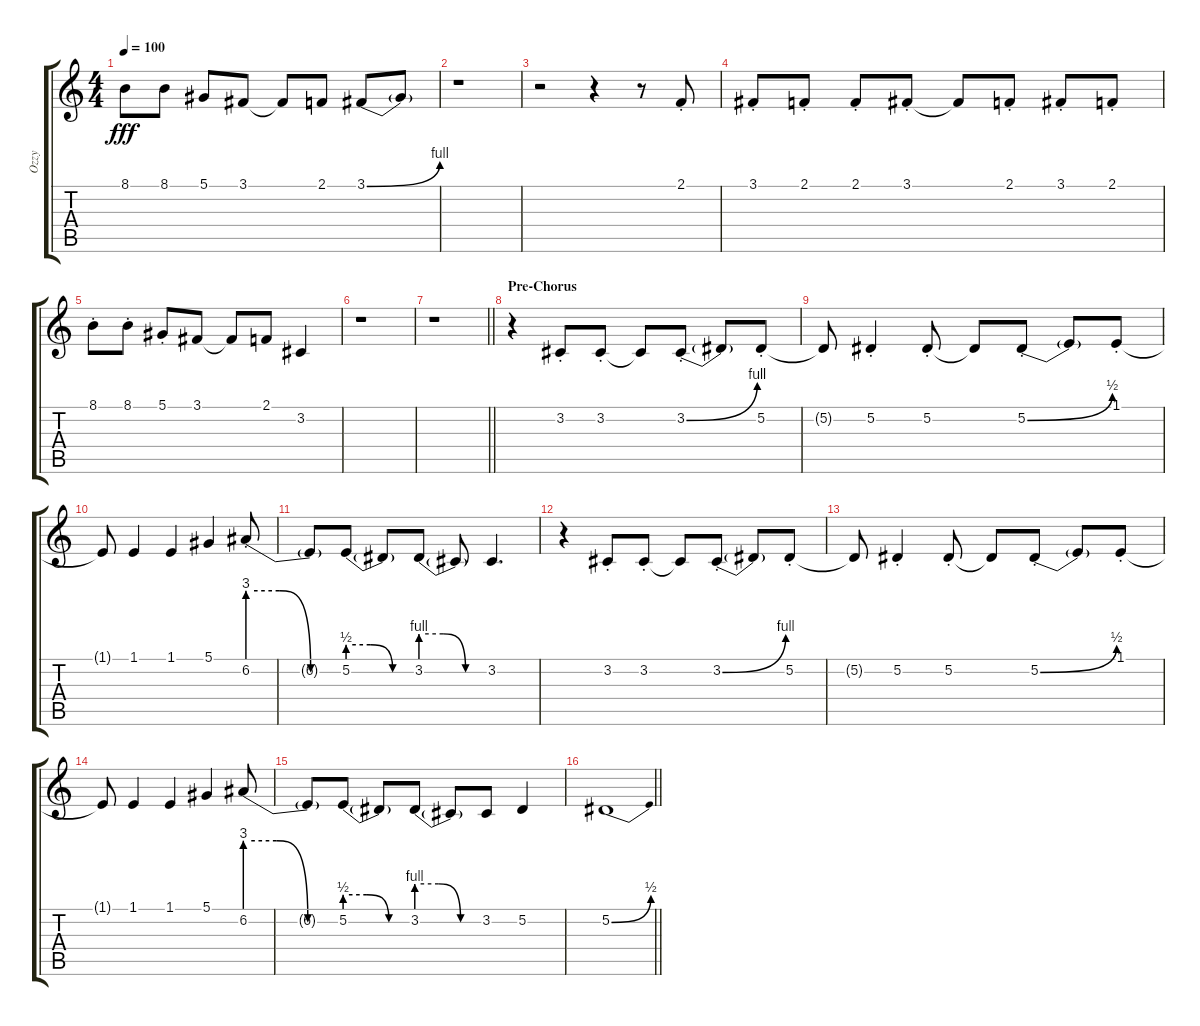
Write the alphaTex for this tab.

\track ("Ozzy" "Ozzy") {instrument synthvoice}
\staff {score tabs}
\tuning (Eb4 Bb3 Gb3 Db3 Ab2 Eb2) {hide}
\ts (4 4)
\tempo 100
\clef g2
\ks c
8.1.8{dy fff} 8.1.8 5.1.8 3.1.8 3.1{t}.8 2.1.8 3.1{be (bend 0 0 60 4)}.8 3.1{t}.8 |
r.1 |
r.2 r.4 r.8 2.1{st}.8 |
3.1{st}.8 2.1{st}.8 2.1{st}.8 3.1{st}.8 3.1{t}.8 2.1{st}.8 3.1{st}.8 2.1{st}.8 |
8.1{st}.8 8.1{st}.8 5.1{st}.8 3.1.8 3.1{t}.8 2.1.8 3.2.4 |
r.1 |
\barLineRight lightlight
r.1 |
\section ("" "Pre-Chorus")
r.4 3.2{st}.8 3.2{st}.8 3.2{t}.8 3.2{be (bend 0 0 60 4) st}.8 3.2{t}.8 5.2{st}.8 |
5.2{t}.8 5.2{st}.4 5.2{st}.8 5.2{t}.8 5.2{be (bend 0 0 60 2) st}.8 5.2{t}.8 1.1{st}.8 |
1.1{t}.8 1.1.4 1.1.4 5.1.4 6.2{be (custom 0 12 20 12 40 0 60 0) st}.8 |
6.2{t}.8 5.2{be (custom 0 2 20 2 40 0 60 0)}.8 5.2{t}.8 3.2{be (custom 0 4 20 4 40 0 60 0)}.8 3.2{t}.8 3.2.4{d} |
r.4 3.2{st}.8 3.2{st}.8 3.2{t}.8 3.2{be (bend 0 0 60 4) st}.8 3.2{t}.8 5.2{st}.8 |
5.2{t}.8 5.2{st}.4 5.2{st}.8 5.2{t}.8 5.2{be (bend 0 0 60 2) st}.8 5.2{t}.8 1.1{st}.8 |
1.1{t}.8 1.1.4 1.1.4 5.1.4 6.2{be (custom 0 12 20 12 40 0 60 0)}.8 |
6.2{t}.8 5.2{be (custom 0 2 20 2 40 0 60 0)}.8 5.2{t}.8 3.2{be (custom 0 4 20 4 40 0 60 0)}.8 3.2{t}.8 3.2.8 5.2.4 |
\barLineRight lightlight
5.2{be (bend 0 0 60 2)}.1
